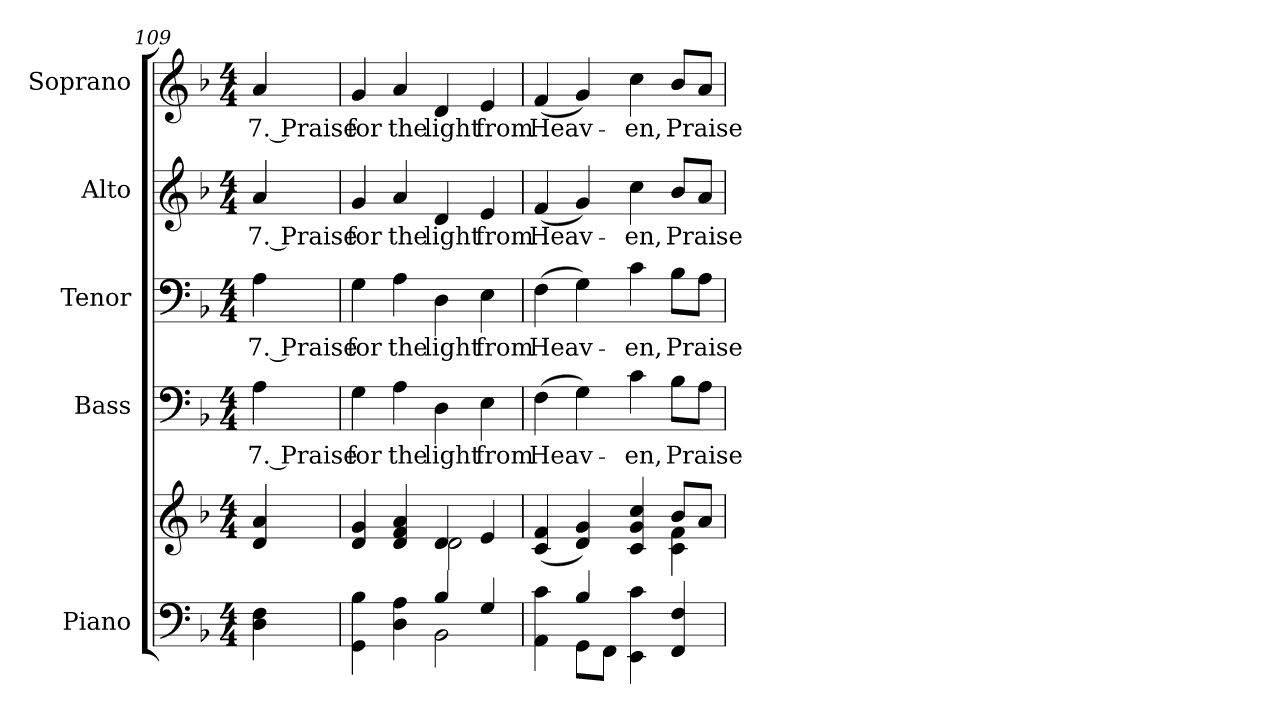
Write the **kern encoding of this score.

**kern	**kern	**kern	**text	**kern	**text	**kern	**text	**kern	**text
*part5	*part5	*part4	*part4	*part3	*part3	*part2	*part2	*part1	*part1
*staff6	*staff5	*staff4	*staff4	*staff3	*staff3	*staff2	*staff2	*staff1	*staff1
*I"Piano	*	*I"Bass	*	*I"Tenor	*	*I"Alto	*	*I"Soprano	*
*I'Pno.	*	*I'B.	*	*I'T.	*	*I'A.	*	*I'S.	*
*clefF4	*clefG2	*clefF4	*	*clefF4	*	*clefG2	*	*clefG2	*
*k[b-]	*k[b-]	*k[b-]	*	*k[b-]	*	*k[b-]	*	*k[b-]	*
*F:	*F:	*F:	*	*F:	*	*F:	*	*F:	*
*M4/4	*M4/4	*M4/4	*	*M4/4	*	*M4/4	*	*M4/4	*
=109	=109	=109	=109	=109	=109	=109	=109	=109	=109
!	!	!	!LO:LY:b:color=#000000	!	!	!	!	!	!
!	!	!	!	!	!LO:LY:b:color=#000000	!	!	!	!
!	!	!	!	!	!	!	!LO:LY:b:color=#000000	!	!
!	!	!	!	!	!	!	!	!	!LO:LY:b:color=#000000
4Di\ 4Fi	4di/ 4ai	4Ai\	7. Praise	4Ai\	7. Praise	4ai/	7. Praise	4ai/	7. Praise
!!LO:PB:g=z
=110	=110	=110	=110	=110	=110	=110	=110	=110	=110
*^	*^	*	*	*	*	*	*	*	*
!	!	!	!	!	!LO:LY:b:color=#000000	!	!	!	!	!	!
!	!	!	!	!	!	!	!LO:LY:b:color=#000000	!	!	!	!
!	!	!	!	!	!	!	!	!	!LO:LY:b:color=#000000	!	!
!	!	!	!	!	!	!	!	!	!	!	!LO:LY:b:color=#000000
4GGi\ 4B-i	2ryy	4di/ 4gi	2ryy	4Gi\	for	4Gi\	for	4gi/	for	4gi/	for
!	!	!	!	!	!LO:LY:b:color=#000000	!	!	!	!	!	!
!	!	!	!	!	!	!	!LO:LY:b:color=#000000	!	!	!	!
!	!	!	!	!	!	!	!	!	!LO:LY:b:color=#000000	!	!
!	!	!	!	!	!	!	!	!	!	!	!LO:LY:b:color=#000000
4Di\ 4Ai	.	4di/ 4fi 4ai	.	4Ai\	the	4Ai\	the	4ai/	the	4ai/	the
!	!	!	!	!	!LO:LY:b:color=#000000	!	!	!	!	!	!
!	!	!	!	!	!	!	!LO:LY:b:color=#000000	!	!	!	!
!	!	!	!	!	!	!	!	!	!LO:LY:b:color=#000000	!	!
!	!	!	!	!	!	!	!	!	!	!	!LO:LY:b:color=#000000
4B-i/	2BB-i\	4di/	2di\	4Di\	light	4Di\	light	4di/	light	4di/	light
!	!	!	!	!	!LO:LY:b:color=#000000	!	!	!	!	!	!
!	!	!	!	!	!	!	!LO:LY:b:color=#000000	!	!	!	!
!	!	!	!	!	!	!	!	!	!LO:LY:b:color=#000000	!	!
!	!	!	!	!	!	!	!	!	!	!	!LO:LY:b:color=#000000
4Gi/	.	4ei/	.	4Ei\	from	4Ei\	from	4ei/	from	4ei/	from
=111	=111	=111	=111	=111	=111	=111	=111	=111	=111	=111	=111
!	!	!	!	!	!LO:LY:b:color=#000000	!	!	!	!	!	!
!	!	!	!	!	!	!	!LO:LY:b:color=#000000	!	!	!	!
!	!	!	!	!	!	!	!	!	!LO:LY:b:color=#000000	!	!
!	!	!	!	!	!	!	!	!	!	!	!LO:LY:b:color=#000000
4AAi\ 4ci	4ryy	(4ci/ 4fi	2ryy	(4Fi\	Heav-	(4Fi\	Heav-	(4fi/	Heav-	(4fi/	Heav-
4B-i/	8GGi\L	4di/ 4gi)	.	4Gi\)	.	4Gi\)	.	4gi/)	.	4gi/)	.
.	8FFi\J	.	.	.	.	.	.	.	.	.	.
!	!	!	!	!	!LO:LY:b:color=#000000	!	!	!	!	!	!
!	!	!	!	!	!	!	!LO:LY:b:color=#000000	!	!	!	!
!	!	!	!	!	!	!	!	!	!LO:LY:b:color=#000000	!	!
!	!	!	!	!	!	!	!	!	!	!	!LO:LY:b:color=#000000
4EEi\ 4ci	2ryy	4ci/ 4gi 4cci	4ryy	4ci\	-en,	4ci\	-en,	4cci\	-en,	4cci\	-en,
!	!	!	!	!	!LO:LY:b:color=#000000	!	!	!	!	!	!
!	!	!	!	!	!	!	!LO:LY:b:color=#000000	!	!	!	!
!	!	!	!	!	!	!	!	!	!LO:LY:b:color=#000000	!	!
!	!	!	!	!	!	!	!	!	!	!	!LO:LY:b:color=#000000
4FFi/ 4Fi	.	8b-i/L	4ci\ 4fi	8B-i\L	Praise	8B-i\L	Praise	8b-i/L	Praise	8b-i/L	Praise
.	.	8ai/J	.	8Ai\J	.	8Ai\J	.	8ai/J	.	8ai/J	.
*v	*v	*	*	*	*	*	*	*	*	*	*
*	*v	*v	*	*	*	*	*	*	*	*
=	=	=	=	=	=	=	=	=	=
*-	*-	*-	*-	*-	*-	*-	*-	*-	*-
